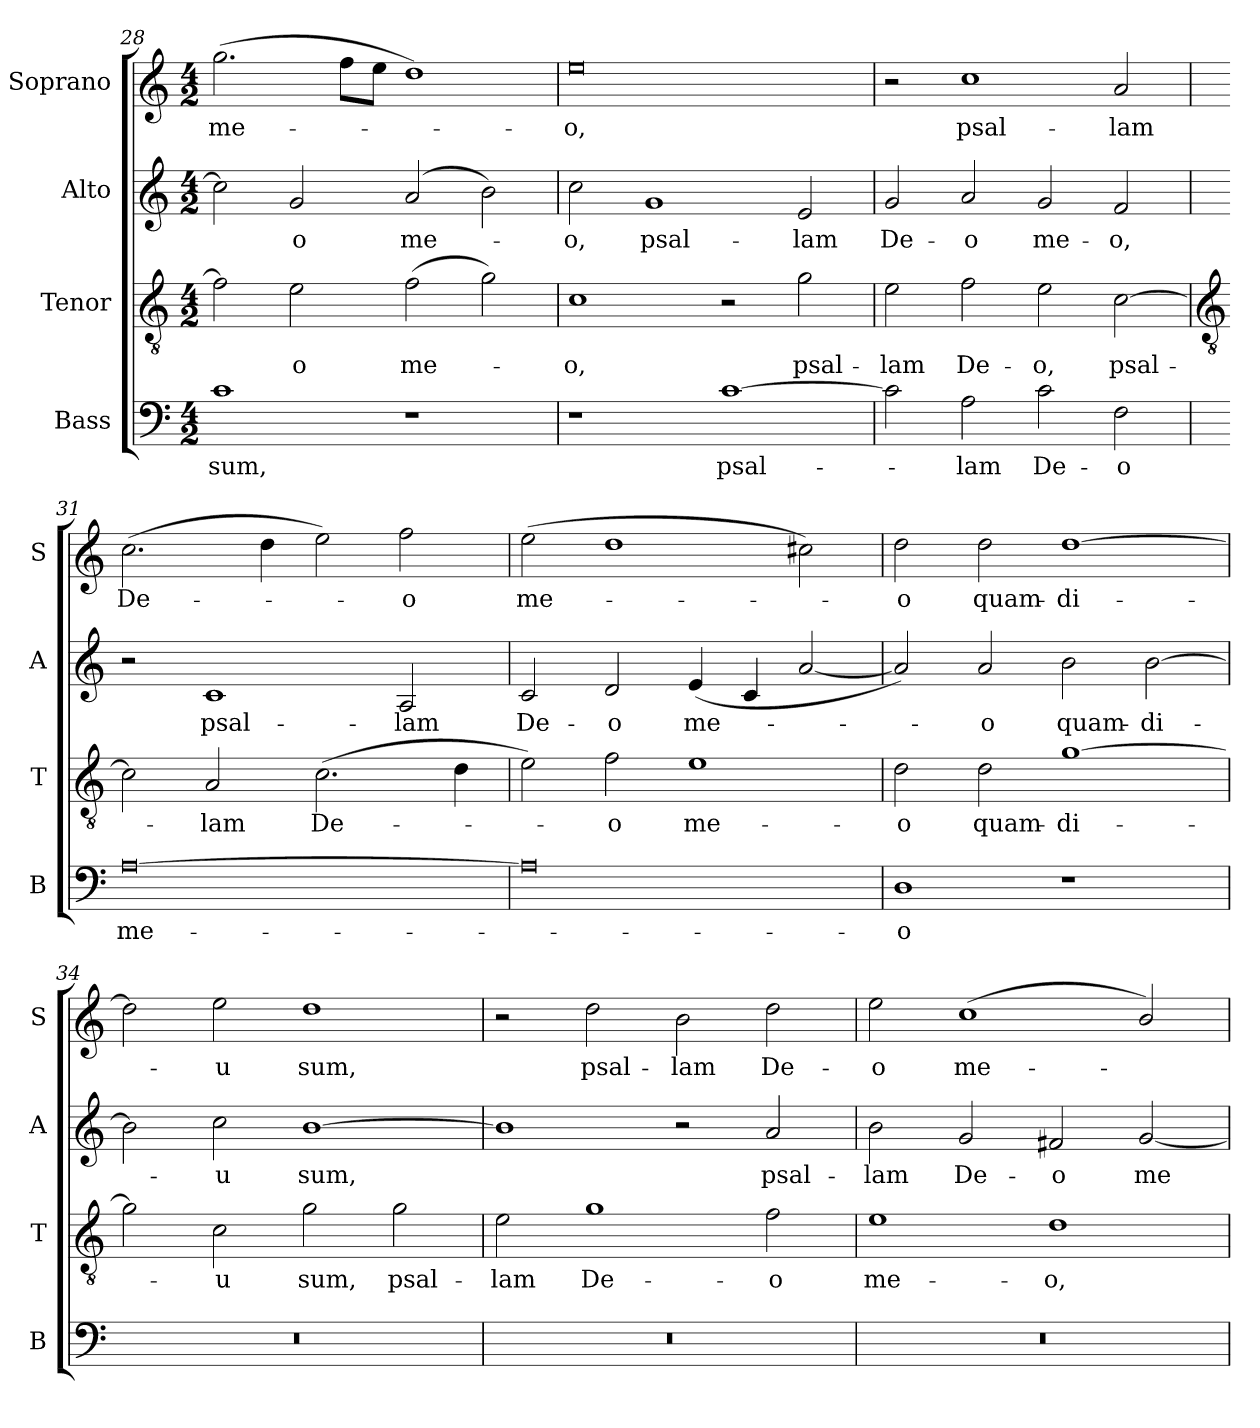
**kern	**text	**kern	**text	**kern	**text	**kern	**text
*part4	*part4	*part3	*part3	*part2	*part2	*part1	*part1
*staff4	*staff4	*staff3	*staff3	*staff2	*staff2	*staff1	*staff1
*I"Bass	*	*I"Tenor	*	*I"Alto	*	*I"Soprano	*
*I'B	*	*I'T	*	*I'A	*	*I'S	*
*clefF4	*	*clefGv2	*	*clefG2	*	*clefG2	*
*k[]	*	*k[]	*	*k[]	*	*k[]	*
*C:	*	*C:	*	*C:	*	*C:	*
*M4/2	*	*M4/2	*	*M4/2	*	*M4/2	*
=28	=28	=28	=28	=28	=28	=28	=28
!	!LO:LY:b	!	!	!	!	!	!LO:LY:b
1c	sum,	2f]	.	2cc]	.	(>2.gg	me-
!	!	!	!LO:LY:b	!	!LO:LY:b	!	!
.	.	2e	o	2g	o	.	.
.	.	.	.	.	.	8ffL	.
.	.	.	.	.	.	8eeJ	.
!	!	!	!LO:LY:b	!	!LO:LY:b	!	!
1r	.	(>2f	me-	(<2a	me-	1dd)	.
.	.	2g)	.	2b)	.	.	.
=29	=29	=29	=29	=29	=29	=29	=29
!	!	!	!LO:LY:b	!	!LO:LY:b	!	!LO:LY:b
1r	.	1c	o,	2cc	o,	0ee	o,
!	!	!	!	!	!LO:LY:b	!	!
.	.	.	.	1g	psal-	.	.
!	!LO:LY:b	!	!	!	!	!	!
[1c	psal-	2r	.	.	.	.	.
!	!	!	!LO:LY:b	!	!LO:LY:b	!	!
.	.	2g	psal-	2e	-lam	.	.
=30	=30	=30	=30	=30	=30	=30	=30
!	!	!	!LO:LY:b	!	!LO:LY:b	!	!
2c]	.	2e	-lam	2g	De-	2r	.
!	!LO:LY:b	!	!LO:LY:b	!	!LO:LY:b	!	!LO:LY:b
2A	lam	2f	De-	2a	-o	1cc	psal-
!	!LO:LY:b	!	!LO:LY:b	!	!LO:LY:b	!	!
2c	De-	2e	-o,	2g	me-	.	.
!	!LO:LY:b	!	!LO:LY:b	!	!LO:LY:b	!	!LO:LY:b
2F	-o	[2c	psal-	2f	-o,	2a	-lam
!!LO:LB:g=z
=31	=31	=31	=31	=31	=31	=31	=31
*	*	*clefGv2	*	*	*	*	*
!	!LO:LY:b	!	!	!	!	!	!LO:LY:b
[0A	me-	2c]	.	2r	.	(>2.cc	De-
!	!	!	!LO:LY:b	!	!LO:LY:b	!	!
.	.	2A	lam	1c	psal-	.	.
.	.	.	.	.	.	4dd	.
!	!	!	!LO:LY:b	!	!	!	!
.	.	(>2.c	De-	.	.	2ee)	.
!	!	!	!	!	!LO:LY:b	!	!LO:LY:b
.	.	.	.	2A	-lam	2ff	o
.	.	4d	.	.	.	.	.
=32	=32	=32	=32	=32	=32	=32	=32
!	!	!	!	!	!LO:LY:b	!	!LO:LY:b
0A]	.	2e)	.	2c	De-	(>2ee	me-
!	!	!	!LO:LY:b	!	!LO:LY:b	!	!
.	.	2f	o	2d	-o	1dd	.
!	!	!	!LO:LY:b	!	!LO:LY:b	!	!
.	.	1e	me-	(<4e	me-	.	.
.	.	.	.	4c	.	.	.
.	.	.	.	[2a	.	2cc#X)	.
=33	=33	=33	=33	=33	=33	=33	=33
!	!LO:LY:b	!	!LO:LY:b	!	!	!	!LO:LY:b
1D	o	2d	-o	2a])	.	2dd	o
!	!	!	!LO:LY:b	!	!LO:LY:b	!	!LO:LY:b
.	.	2d	quam-	2a	o	2dd	quam-
!	!	!	!LO:LY:b	!	!LO:LY:b	!	!LO:LY:b
1r	.	[1g	-di-	2b	quam-	[1dd	-di-
!	!	!	!	!	!LO:LY:b	!	!
.	.	.	.	[2b	-di-	.	.
=34	=34	=34	=34	=34	=34	=34	=34
0r	.	2g]	.	2b]	.	2dd]	.
!	!	!	!LO:LY:b	!	!LO:LY:b	!	!LO:LY:b
.	.	2c	u	2cc	u	2ee	u
!	!	!	!LO:LY:b	!	!LO:LY:b	!	!LO:LY:b
.	.	2g	sum,	[1b	sum,	1dd	sum,
!	!	!	!LO:LY:b	!	!	!	!
.	.	2g	psal-	.	.	.	.
=35	=35	=35	=35	=35	=35	=35	=35
!	!	!	!LO:LY:b	!	!	!	!
0r	.	2e	-lam	1b]	.	2r	.
!	!	!	!LO:LY:b	!	!	!	!LO:LY:b
.	.	1g	De-	.	.	2dd	psal-
!	!	!	!	!	!	!	!LO:LY:b
.	.	.	.	2r	.	2b	-lam
!	!	!	!LO:LY:b	!	!LO:LY:b	!	!LO:LY:b
.	.	2f	-o	2a	psal-	2dd	De-
=36	=36	=36	=36	=36	=36	=36	=36
!	!	!	!LO:LY:b	!	!LO:LY:b	!	!LO:LY:b
0r	.	1e	me-	2b	-lam	2ee	-o
!	!	!	!	!	!LO:LY:b	!	!LO:LY:b
.	.	.	.	2g	De-	(<1cc	me-
!	!	!	!LO:LY:b	!	!LO:LY:b	!	!
.	.	1d	-o,	2f#X	-o	.	.
!	!	!	!	!	!LO:LY:b	!	!
.	.	.	.	[2g	me-	2b/)	.
=	=	=	=	=	=	=	=
*-	*-	*-	*-	*-	*-	*-	*-
